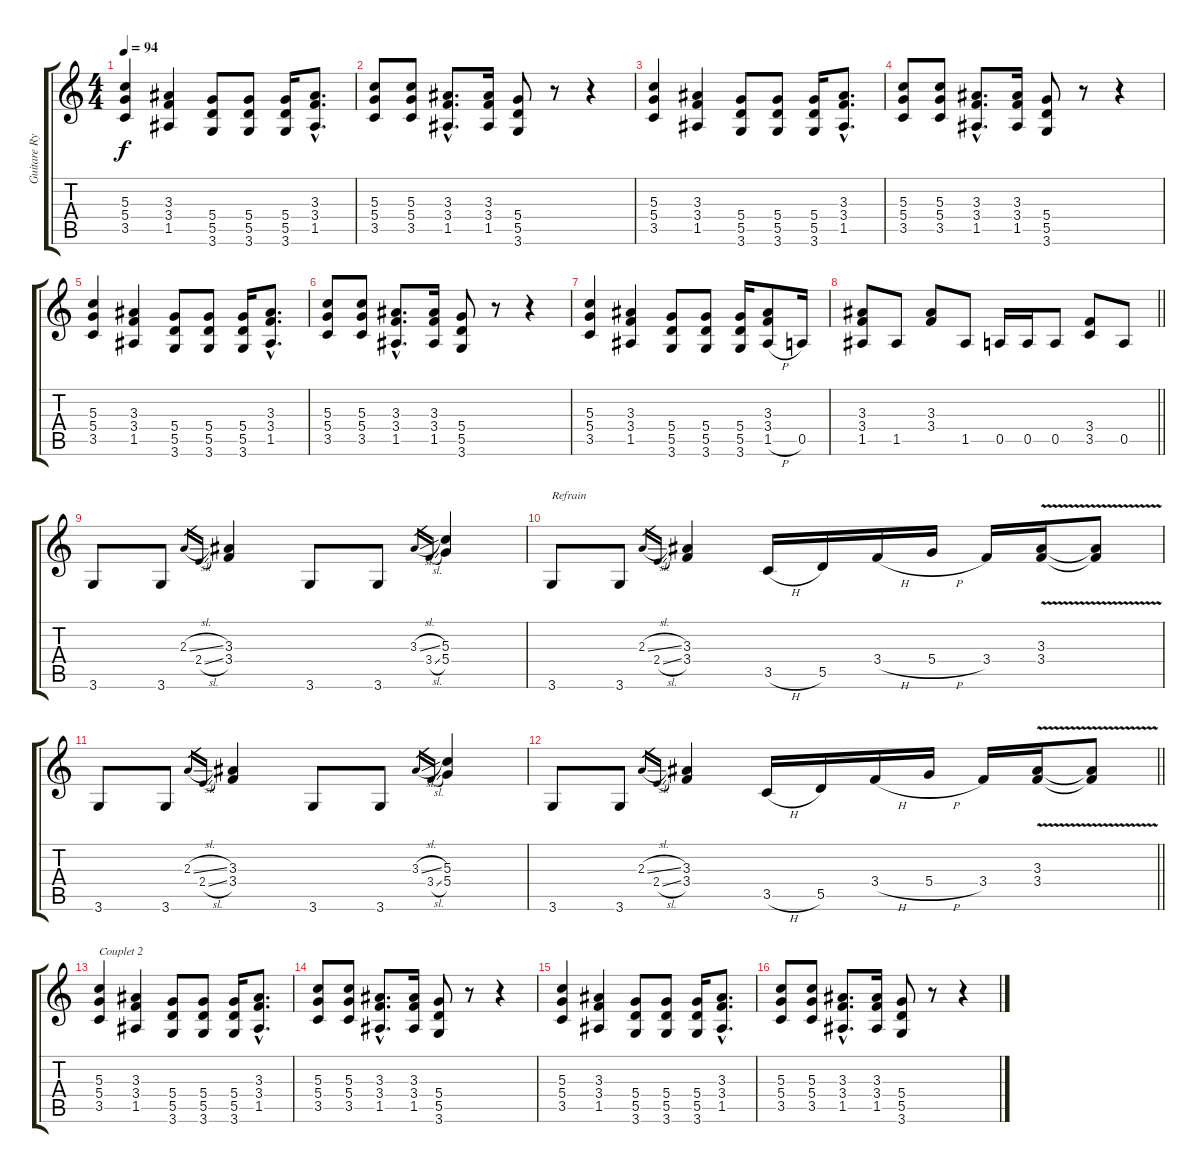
\track ("Guitare Rythmique" "Guitare Ry") {instrument distortionguitar}
\staff {score tabs}
\tuning (E4 B3 G3 D3 A2 E2) {hide}
\ts (4 4)
\tempo 94
\clef g2
\ks c
(5.3 5.4 3.5).4{dy f} (3.3 3.4 1.5).4 (5.4 5.5 3.6).8 (5.4 5.5 3.6).8 (5.4 5.5 3.6).16 (3.3{hac} 3.4{hac} 1.5{hac}).8{d} |
(5.3 5.4 3.5).8 (5.3 5.4 3.5).8 (3.3{hac} 3.4{hac} 1.5{hac}).8{d} (3.3 3.4 1.5).16 (5.4 5.5 3.6).8 r.8 r.4 |
(5.3 5.4 3.5).4 (3.3 3.4 1.5).4 (5.4 5.5 3.6).8 (5.4 5.5 3.6).8 (5.4 5.5 3.6).16 (3.3{hac} 3.4{hac} 1.5{hac}).8{d} |
(5.3 5.4 3.5).8 (5.3 5.4 3.5).8 (3.3{hac} 3.4{hac} 1.5{hac}).8{d} (3.3 3.4 1.5).16 (5.4 5.5 3.6).8 r.8 r.4 |
(5.3 5.4 3.5).4 (3.3 3.4 1.5).4 (5.4 5.5 3.6).8 (5.4 5.5 3.6).8 (5.4 5.5 3.6).16 (3.3{hac} 3.4{hac} 1.5{hac}).8{d} |
(5.3 5.4 3.5).8 (5.3 5.4 3.5).8 (3.3{hac} 3.4{hac} 1.5{hac}).8{d} (3.3 3.4 1.5).16 (5.4 5.5 3.6).8 r.8 r.4 |
(5.3 5.4 3.5).4 (3.3 3.4 1.5).4 (5.4 5.5 3.6).8 (5.4 5.5 3.6).8 (5.4 5.5 3.6).16 (3.3 3.4 1.5{h}).8 0.5.16 |
\barLineRight lightlight
(3.3 3.4 1.5).8 1.5.8 (3.3 3.4).8 1.5.8 0.5.16 0.5.16 0.5.8 (3.4 3.5).8 0.5.8 |
3.6.8 3.6.8 2.3{sl}.16{gr} 2.4{sl}.16{gr} (3.3 3.4).4 3.6.8 3.6.8 3.3{sl}.16{gr} 3.4{sl}.16{gr} (5.3 5.4).4 |
3.6.8{txt "Refrain"} 3.6.8 2.3{sl}.16{gr} 2.4{sl}.16{gr} (3.3 3.4).4 3.5{h}.16 5.5.16 3.4{h}.16 5.4{h}.16 3.4.16 (3.3{v} 3.4{v}).16 (3.3{t} 3.4{t}).8 |
3.6.8 3.6.8 2.3{sl}.16{gr} 2.4{sl}.16{gr} (3.3 3.4).4 3.6.8 3.6.8 3.3{sl}.16{gr} 3.4{sl}.16{gr} (5.3 5.4).4 |
\barLineRight lightlight
3.6.8 3.6.8 2.3{sl}.16{gr} 2.4{sl}.16{gr} (3.3 3.4).4 3.5{h}.16 5.5.16 3.4{h}.16 5.4{h}.16 3.4.16 (3.3{v} 3.4).16 (3.3{t} 3.4{t}).8 |
(5.3 5.4 3.5).4{txt "Couplet 2"} (3.3 3.4 1.5).4 (5.4 5.5 3.6).8 (5.4 5.5 3.6).8 (5.4 5.5 3.6).16 (3.3{hac} 3.4{hac} 1.5{hac}).8{d} |
(5.3 5.4 3.5).8 (5.3 5.4 3.5).8 (3.3{hac} 3.4{hac} 1.5{hac}).8{d} (3.3 3.4 1.5).16 (5.4 5.5 3.6).8 r.8 r.4 |
(5.3 5.4 3.5).4 (3.3 3.4 1.5).4 (5.4 5.5 3.6).8 (5.4 5.5 3.6).8 (5.4 5.5 3.6).16 (3.3{hac} 3.4{hac} 1.5{hac}).8{d} |
(5.3 5.4 3.5).8 (5.3 5.4 3.5).8 (3.3{hac} 3.4{hac} 1.5{hac}).8{d} (3.3 3.4 1.5).16 (5.4 5.5 3.6).8 r.8 r.4
